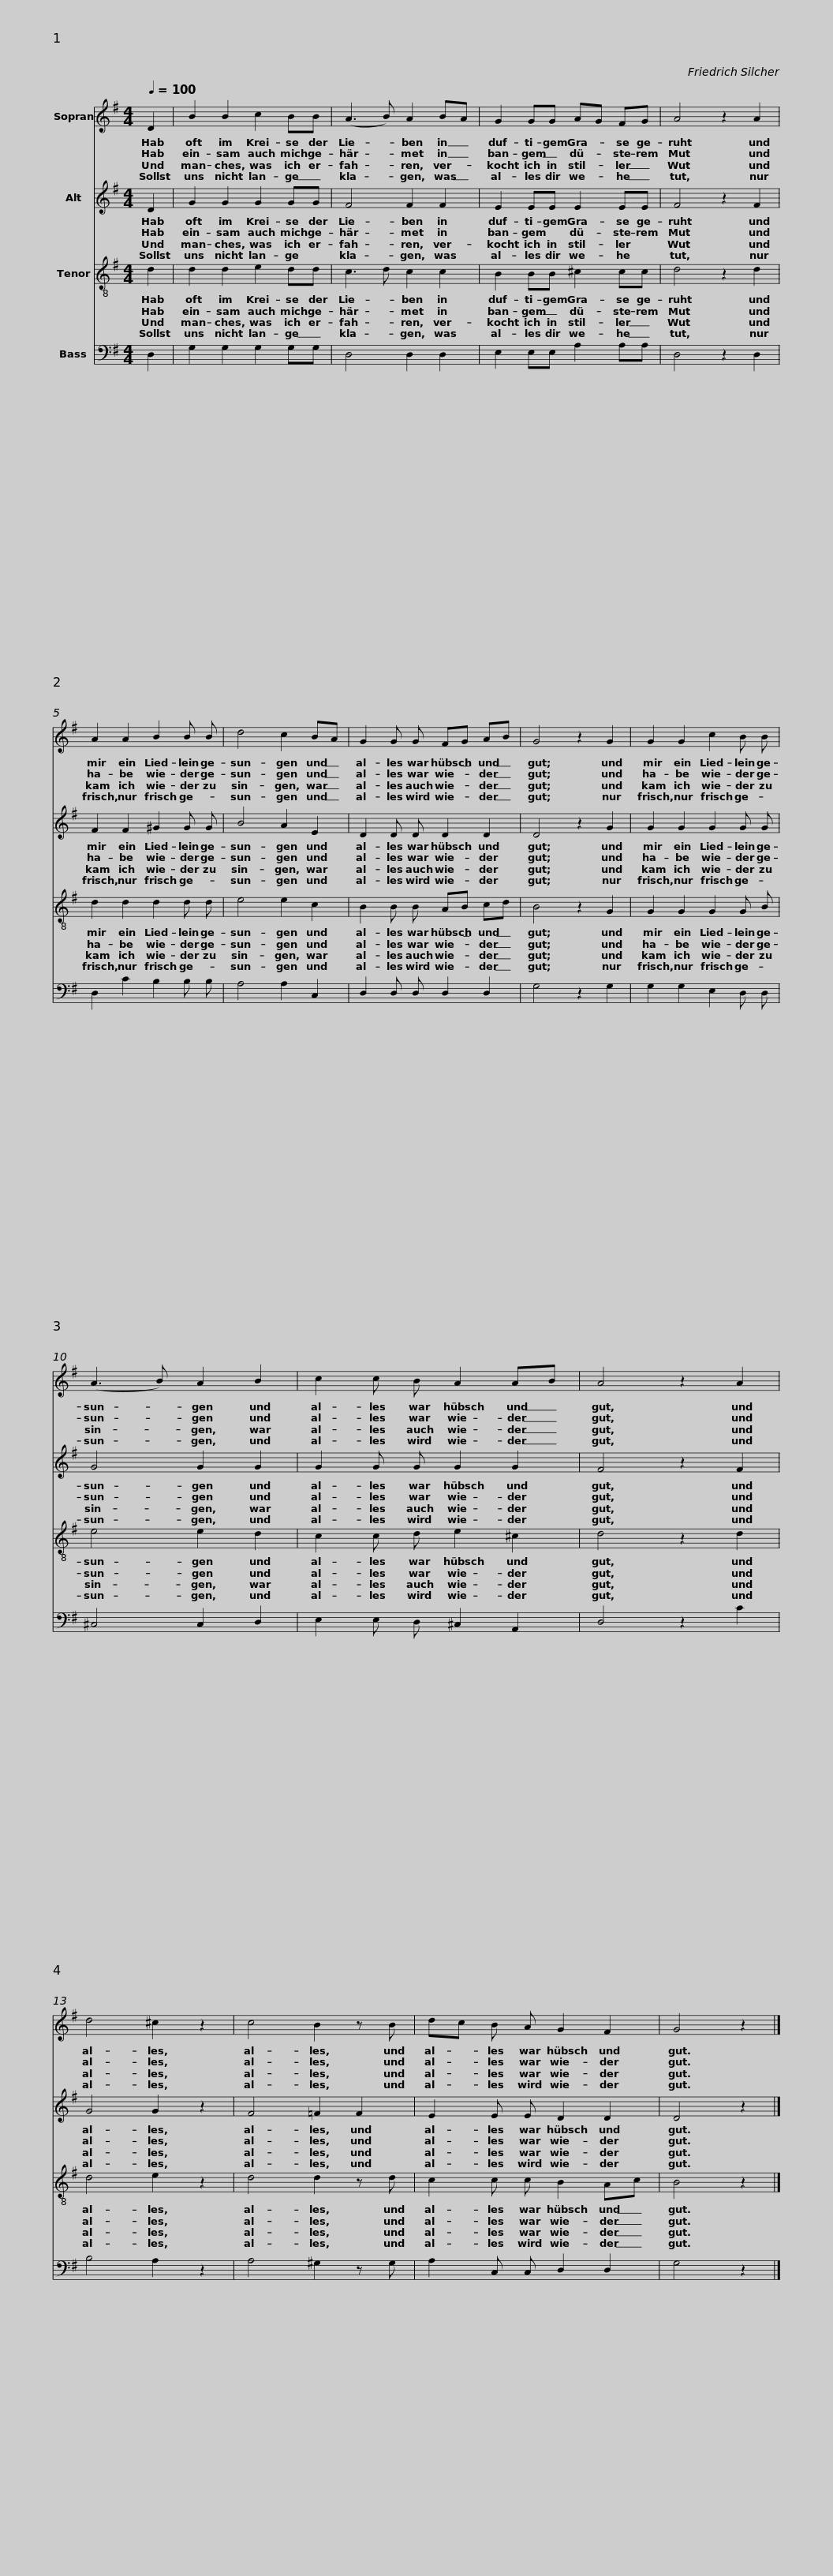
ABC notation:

X:1
%%score 1 2 3 4
L:1/8
Q:1/4=100
M:4/4
I:linebreak $
K:G
V:1 treble
V:2 treble
V:3 treble-8
V:4 bass
V:1
 D2 | B2 B2 c2 BB | (A3 B) A2 BA | G2 GG AG FG | A4 z2 A2 |$ %5
 A2 A2 B2 B B | d4 c2 BA | G2 G G FG AB |$ G4 z2 G2 | G2 G2 c2 B B | %10
 (A3 B) A2 B2 | c2 c B A2 AB |$ A4 z2 A2 | d4 ^c2 z2 | c4 B2 z B | %15
 dc B A G2 F2 | G4 z2 |] %17
V:2
 D2 | G2 G2 G2 GG | F4 F2 F2 | E2 EE E2 EE | F4 z2 F2 |$ %5
 F2 F2 ^G2 G G | B4 A2 E2 | D2 D D D2 D2 |$ D4 z2 G2 | G2 G2 G2 G G | %10
 G4 G2 G2 | G2 G G G2 G2 |$ F4 z2 F2 | G4 G2 z2 | F4 =F2 F2 | %15
 E2 E E D2 D2 | D4 z2 |] %17
V:3
 d2 | d2 d2 e2 dd | c3 d c2 c2 | B2 BB ^c2 cc | d4 z2 d2 |$ %5
 d2 d2 d2 d d | e4 e2 c2 | B2 B B AB cd |$ B4 z2 G2 | G2 G2 G2 G B | %10
 e4 e2 d2 | c2 c d e2 ^c2 |$ d4 z2 d2 | d4 e2 z2 | d4 d2 z d | %15
 c2 c c B2 Ac | B4 z2 |] %17
V:4
 D,2 | G,2 G,2 G,2 G,G, | D,4 D,2 D,2 | E,2 E,E, A,2 A,A, | D,4 z2 D,2 |$ %5
 D,2 C2 B,2 B, B, | A,4 A,2 C,2 | D,2 D, D, D,2 D,2 |$ G,4 z2 G,2 | G,2 G,2 E,2 D, D, | %10
 ^C,4 C,2 D,2 | E,2 E, D, ^C,2 A,,2 |$ D,4 z2 C2 | B,4 A,2 z2 | A,4 ^G,2 z G, | %15
 A,2 C, C, D,2 D,2 | G,4 z2 |] %17
